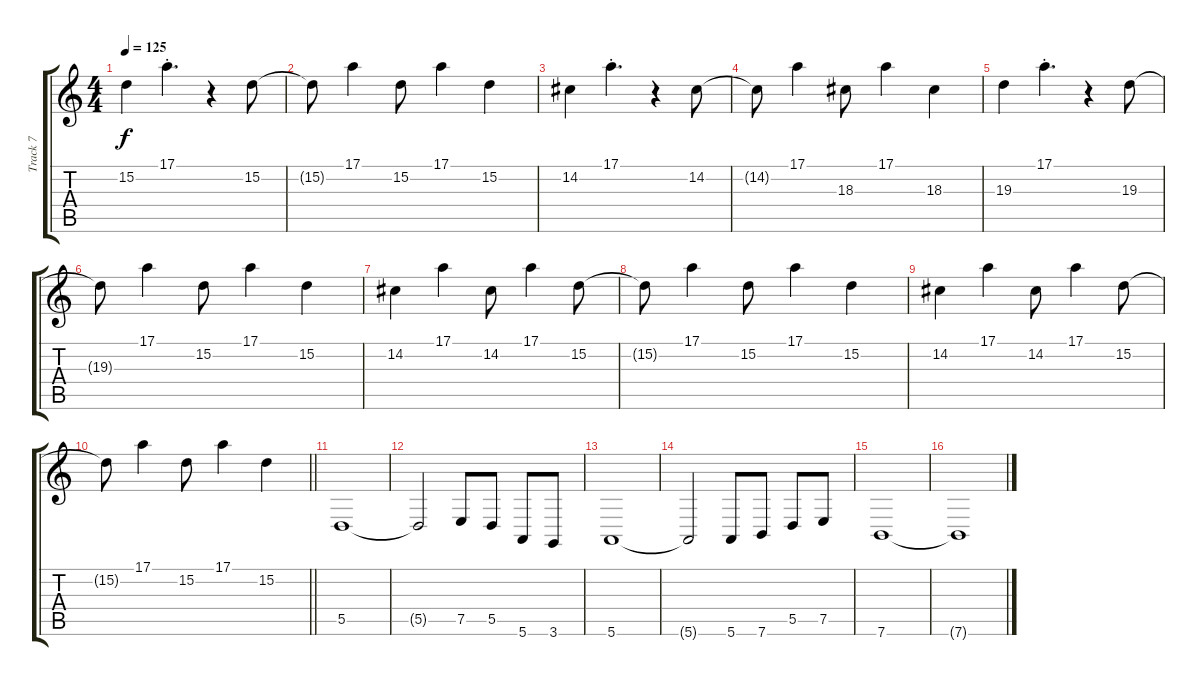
\track ("Track 7" "Track 7") {instrument stringensemble1}
\staff {score tabs}
\tuning (E4 B3 G3 D3 A2 E2) {hide}
\ts (4 4)
\tempo 125
\clef g2
\ks c
15.2.4{dy f} 17.1{st}.4{d} r.4 15.2.8 |
15.2{t}.8 17.1.4 15.2.8 17.1.4 15.2.4 |
14.2.4 17.1{st}.4{d} r.4 14.2.8 |
14.2{t}.8 17.1.4 18.3.8 17.1.4 18.3.4 |
19.3.4 17.1{st}.4{d} r.4 19.3.8 |
19.3{t}.8 17.1.4 15.2.8 17.1.4 15.2.4 |
14.2.4 17.1.4 14.2.8 17.1.4 15.2.8 |
15.2{t}.8 17.1.4 15.2.8 17.1.4 15.2.4 |
14.2.4 17.1.4 14.2.8 17.1.4 15.2.8 |
\barLineRight lightlight
15.2{t}.8 17.1.4 15.2.8 17.1.4 15.2.4 |
5.5.1 |
5.5{t}.2 7.5.8 5.5.8 5.6.8 3.6.8 |
5.6.1 |
5.6{t}.2 5.6.8 7.6.8 5.5.8 7.5.8 |
7.6.1 |
7.6{t}.1
